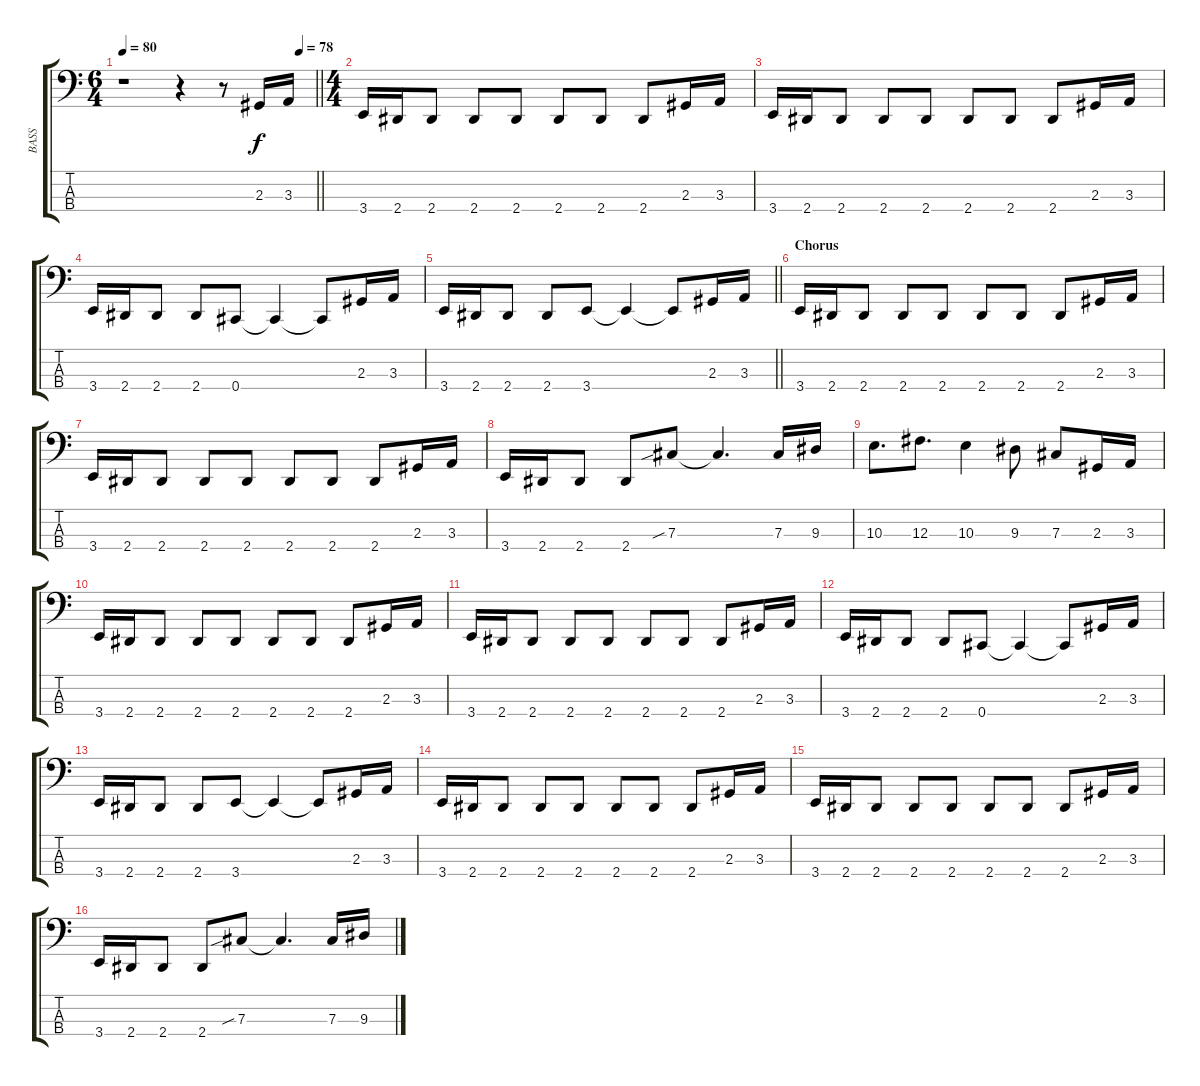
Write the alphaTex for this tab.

\track ("BASS" "BASS") {instrument electricbasspick}
\staff {score tabs}
\tuning (E2 B1 Gb1 Db1) {hide}
\ts (6 4)
\tempo 80
\tempo (78 0.9166666666666666)
\clef f4
\barLineRight lightlight
\ks c
r.1{dy f} r.4 r.8 2.3.16 3.3.16 |
\ts (4 4)
3.4.16 2.4.16 2.4.8 2.4.8 2.4.8 2.4.8 2.4.8 2.4.8 2.3.16 3.3.16 |
3.4.16 2.4.16 2.4.8 2.4.8 2.4.8 2.4.8 2.4.8 2.4.8 2.3.16 3.3.16 |
3.4.16 2.4.16 2.4.8 2.4.8 0.4.8 0.4{t}.4 0.4{t}.8 2.3.16 3.3.16 |
\barLineRight lightlight
3.4.16 2.4.16 2.4.8 2.4.8 3.4.8 3.4{t}.4 3.4{t}.8 2.3.16 3.3.16 |
\section ("" "Chorus")
3.4.16 2.4.16 2.4.8 2.4.8 2.4.8 2.4.8 2.4.8 2.4.8 2.3.16 3.3.16 |
3.4.16 2.4.16 2.4.8 2.4.8 2.4.8 2.4.8 2.4.8 2.4.8 2.3.16 3.3.16 |
3.4.16 2.4.16 2.4.8 2.4.8 7.3{sib}.8 7.3{t}.4{d} 7.3.16 9.3.16 |
10.3.8{d} 12.3.8{d} 10.3.4 9.3.8 7.3.8 2.3.16 3.3.16 |
3.4.16 2.4.16 2.4.8 2.4.8 2.4.8 2.4.8 2.4.8 2.4.8 2.3.16 3.3.16 |
3.4.16 2.4.16 2.4.8 2.4.8 2.4.8 2.4.8 2.4.8 2.4.8 2.3.16 3.3.16 |
3.4.16 2.4.16 2.4.8 2.4.8 0.4.8 0.4{t}.4 0.4{t}.8 2.3.16 3.3.16 |
3.4.16 2.4.16 2.4.8 2.4.8 3.4.8 3.4{t}.4 3.4{t}.8 2.3.16 3.3.16 |
3.4.16 2.4.16 2.4.8 2.4.8 2.4.8 2.4.8 2.4.8 2.4.8 2.3.16 3.3.16 |
3.4.16 2.4.16 2.4.8 2.4.8 2.4.8 2.4.8 2.4.8 2.4.8 2.3.16 3.3.16 |
3.4.16 2.4.16 2.4.8 2.4.8 7.3{sib}.8 7.3{t}.4{d} 7.3.16 9.3.16
